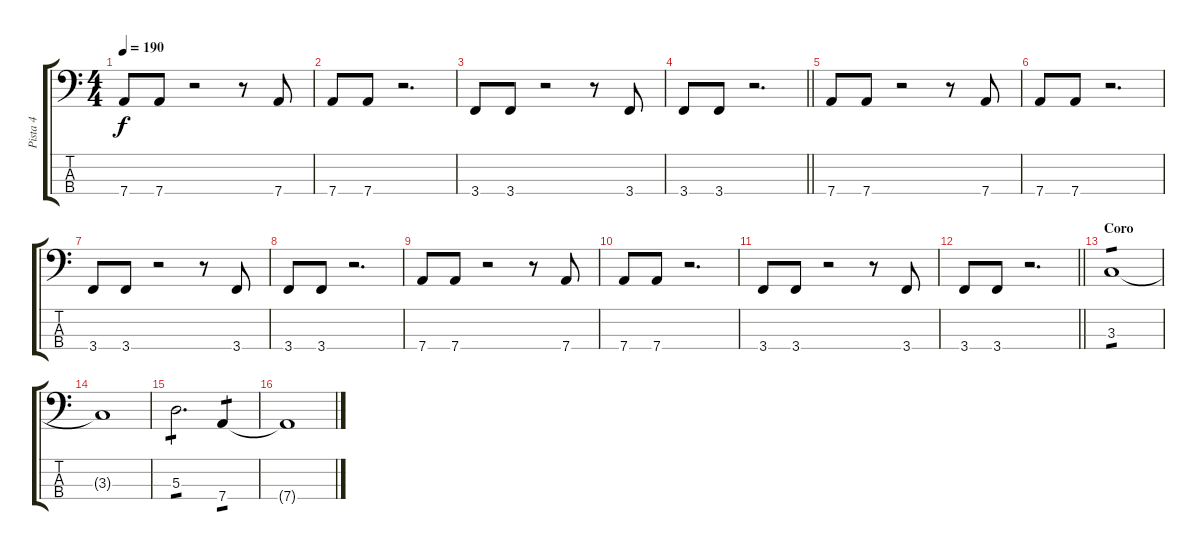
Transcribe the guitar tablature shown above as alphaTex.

\track ("Pista 4" "Pista 4") {instrument electricbasspick}
\staff {score tabs}
\tuning (G2 D2 A1 D1) {hide}
\ts (4 4)
\tempo 190
\clef f4
\ks c
7.4.8{dy f} 7.4.8 r.2 r.8 7.4.8 |
7.4.8 7.4.8 r.2{d} |
3.4.8 3.4.8 r.2 r.8 3.4.8 |
\barLineRight lightlight
3.4.8 3.4.8 r.2{d} |
7.4.8 7.4.8 r.2 r.8 7.4.8 |
7.4.8 7.4.8 r.2{d} |
3.4.8 3.4.8 r.2 r.8 3.4.8 |
3.4.8 3.4.8 r.2{d} |
7.4.8 7.4.8 r.2 r.8 7.4.8 |
7.4.8 7.4.8 r.2{d} |
3.4.8 3.4.8 r.2 r.8 3.4.8 |
\barLineRight lightlight
3.4.8 3.4.8 r.2{d} |
\section ("" "Coro")
3.3.1{tp 1} |
3.3{t}.1 |
5.3.2{d tp 1} 7.4.4{tp 1} |
7.4{t}.1
